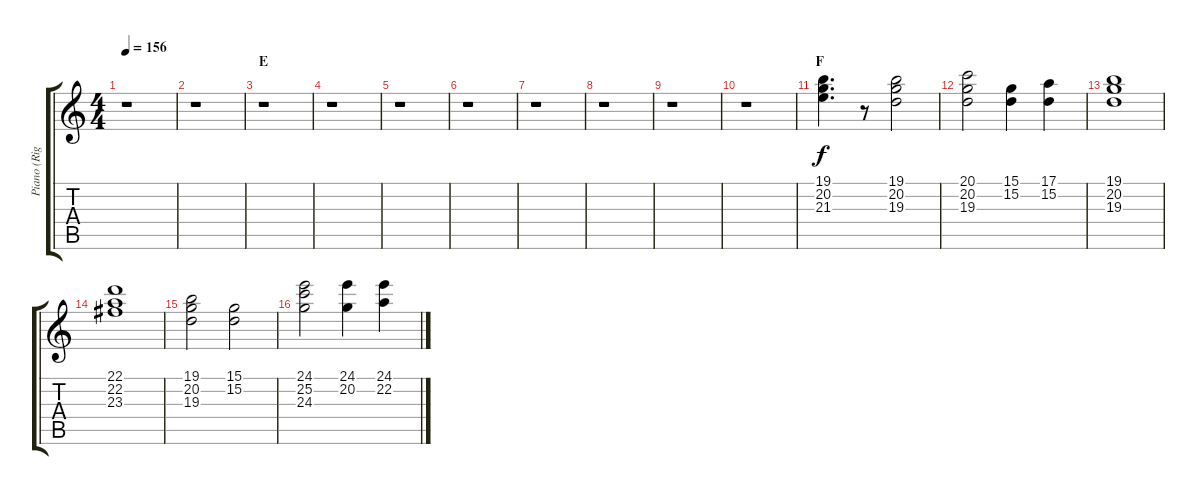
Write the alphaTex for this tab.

\track ("Piano (Right Hand)" "Piano (Rig") {instrument acousticgrandpiano}
\staff {score tabs}
\tuning (E4 B3 G3 D3 A2 E2) {hide}
\ts (4 4)
\tempo 156
\clef g2
\ks c
r.1{dy f} |
r.1 |
\section ("" "E")
r.1 |
r.1 |
r.1 |
r.1 |
r.1 |
r.1 |
r.1 |
r.1 |
\section ("" "F")
(19.1 20.2 21.3).4{d} r.8 (19.1 20.2 19.3).2 |
(20.1 20.2 19.3).2 (15.1 15.2).4 (17.1 15.2).4 |
(19.1 20.2 19.3).1 |
(22.1 22.2 23.3).1 |
(19.1 20.2 19.3).2 (15.1 15.2).2 |
(24.1 25.2 24.3).2 (24.1 20.2).4 (24.1 22.2).4
